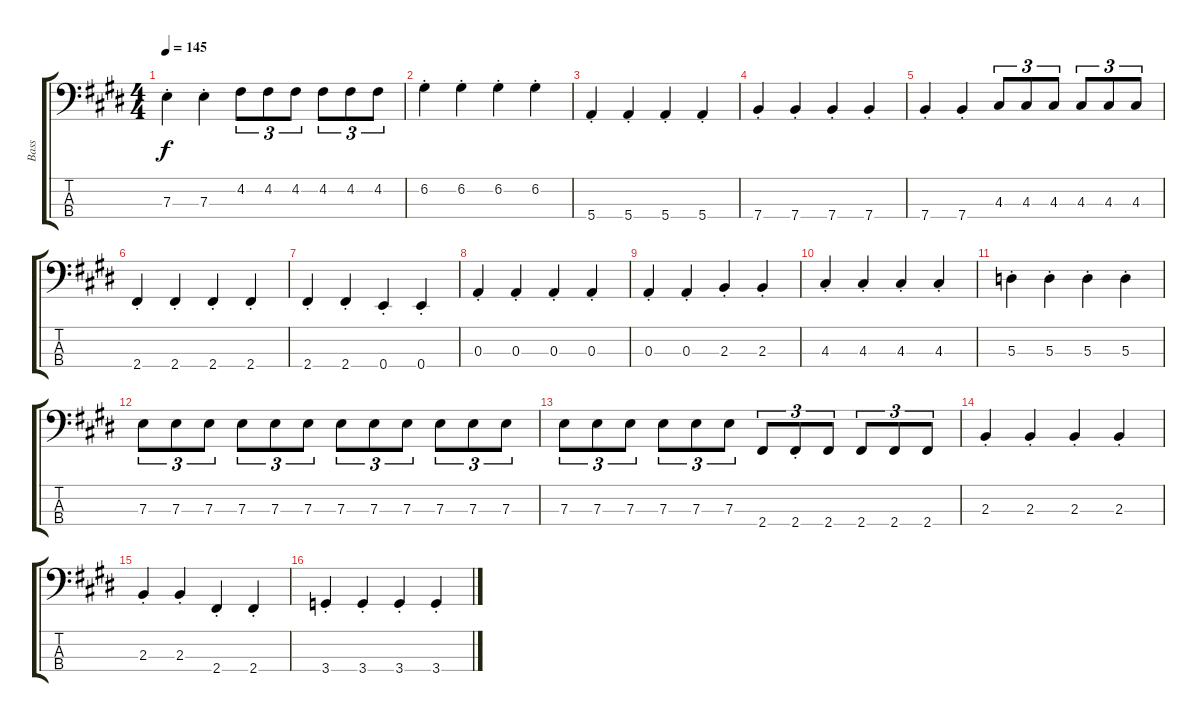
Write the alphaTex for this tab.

\track ("Bass" "Bass") {solo instrument electricbassfinger}
\staff {score tabs}
\tuning (G2 D2 A1 E1) {hide}
\ts (4 4)
\tempo 145
\clef f4
\ks e
7.3{st}.4{dy f} 7.3{st}.4 4.2.8{tu (3 2)} 4.2.8{tu (3 2)} 4.2.8{tu (3 2)} 4.2.8{tu (3 2)} 4.2.8{tu (3 2)} 4.2.8{tu (3 2)} |
6.2{st}.4 6.2{st}.4 6.2{st}.4 6.2{st}.4 |
5.4{st}.4 5.4{st}.4 5.4{st}.4 5.4{st}.4 |
7.4{st}.4 7.4{st}.4 7.4{st}.4 7.4{st}.4 |
7.4{st}.4 7.4{st}.4 4.3.8{tu (3 2)} 4.3.8{tu (3 2)} 4.3.8{tu (3 2)} 4.3.8{tu (3 2)} 4.3.8{tu (3 2)} 4.3.8{tu (3 2)} |
2.4{st}.4 2.4{st}.4 2.4{st}.4 2.4{st}.4 |
2.4{st}.4 2.4{st}.4 0.4{st}.4 0.4{st}.4 |
0.3{st}.4 0.3{st}.4 0.3{st}.4 0.3{st}.4 |
0.3{st}.4 0.3{st}.4 2.3{st}.4 2.3{st}.4 |
4.3{st}.4 4.3{st}.4 4.3{st}.4 4.3{st}.4 |
5.3{st}.4 5.3{st}.4 5.3{st}.4 5.3{st}.4 |
7.3.8{tu (3 2)} 7.3.8{tu (3 2)} 7.3.8{tu (3 2)} 7.3.8{tu (3 2)} 7.3.8{tu (3 2)} 7.3.8{tu (3 2)} 7.3.8{tu (3 2)} 7.3.8{tu (3 2)} 7.3.8{tu (3 2)} 7.3.8{tu (3 2)} 7.3.8{tu (3 2)} 7.3.8{tu (3 2)} |
7.3.8{tu (3 2)} 7.3.8{tu (3 2)} 7.3.8{tu (3 2)} 7.3.8{tu (3 2)} 7.3.8{tu (3 2)} 7.3.8{tu (3 2)} 2.4.8{tu (3 2)} 2.4{st}.8{tu (3 2)} 2.4.8{tu (3 2)} 2.4.8{tu (3 2)} 2.4.8{tu (3 2)} 2.4.8{tu (3 2)} |
2.3{st}.4 2.3{st}.4 2.3{st}.4 2.3{st}.4 |
2.3{st}.4 2.3{st}.4 2.4{st}.4 2.4{st}.4 |
3.4{st}.4 3.4{st}.4 3.4{st}.4 3.4{st}.4
